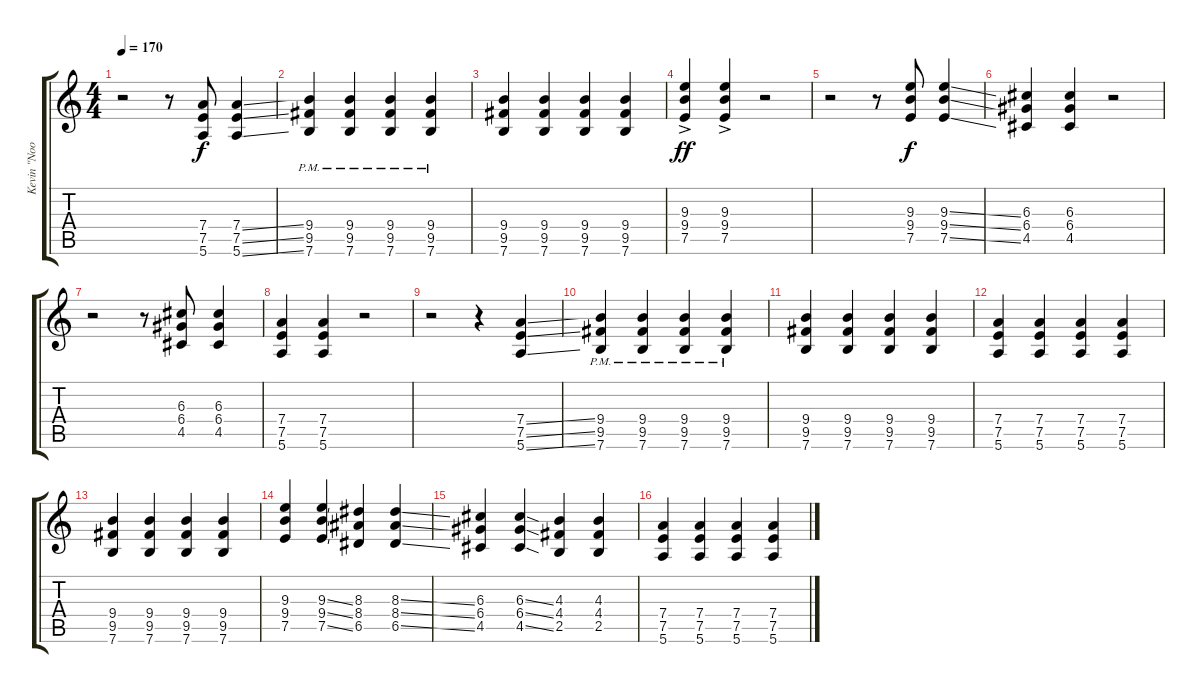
\track ("Kevin \"Noodles\" Wassermann" "Kevin \"Noo") {instrument distortionguitar}
\staff {score tabs}
\tuning (E4 B3 G3 D3 A2 E2) {hide}
\ts (4 4)
\tempo 170
\clef g2
\ks c
r.2{dy f} r.8 (7.4 7.5 5.6).8 (7.4{ss} 7.5{ss} 5.6{ss}).4 |
(9.4{pm} 9.5{pm} 7.6{pm}).4 (9.4{pm} 9.5{pm} 7.6{pm}).4 (9.4{pm} 9.5{pm} 7.6{pm}).4 (9.4{pm} 9.5{pm} 7.6{pm}).4 |
(9.4 9.5 7.6).4 (9.4 9.5 7.6).4 (9.4 9.5 7.6).4 (9.4 9.5 7.6).4 |
(9.3{ac} 9.4{ac} 7.5{ac}).4{dy ff} (9.3{ac} 9.4{ac} 7.5{ac}).4 r.2 |
r.2 r.8 (9.3 9.4 7.5).8{dy f} (9.3{ss} 9.4{ss} 7.5{ss}).4 |
(6.3 6.4 4.5).4 (6.3 6.4 4.5).4 r.2 |
r.2 r.8 (6.3 6.4 4.5).8 (6.3 6.4 4.5).4 |
(7.4 7.5 5.6).4 (7.4 7.5 5.6).4 r.2 |
r.2 r.4 (7.4{ss} 7.5{ss} 5.6{ss}).4 |
(9.4{pm} 9.5{pm} 7.6{pm}).4 (9.4{pm} 9.5{pm} 7.6{pm}).4 (9.4{pm} 9.5{pm} 7.6{pm}).4 (9.4{pm} 9.5{pm} 7.6{pm}).4 |
(9.4 9.5 7.6).4 (9.4 9.5 7.6).4 (9.4 9.5 7.6).4 (9.4 9.5 7.6).4 |
(7.4 7.5 5.6).4 (7.4 7.5 5.6).4 (7.4 7.5 5.6).4 (7.4 7.5 5.6).4 |
(9.4 9.5 7.6).4 (9.4 9.5 7.6).4 (9.4 9.5 7.6).4 (9.4 9.5 7.6).4 |
(9.3 9.4 7.5).4 (9.3{ss} 9.4{ss} 7.5{ss}).4 (8.3 8.4 6.5).4 (8.3{ss} 8.4{ss} 6.5{ss}).4 |
(6.3 6.4 4.5).4 (6.3{ss} 6.4{ss} 4.5{ss}).4 (4.3 4.4 2.5).4 (4.3 4.4 2.5).4 |
(7.4 7.5 5.6).4 (7.4 7.5 5.6).4 (7.4 7.5 5.6).4 (7.4 7.5 5.6).4
